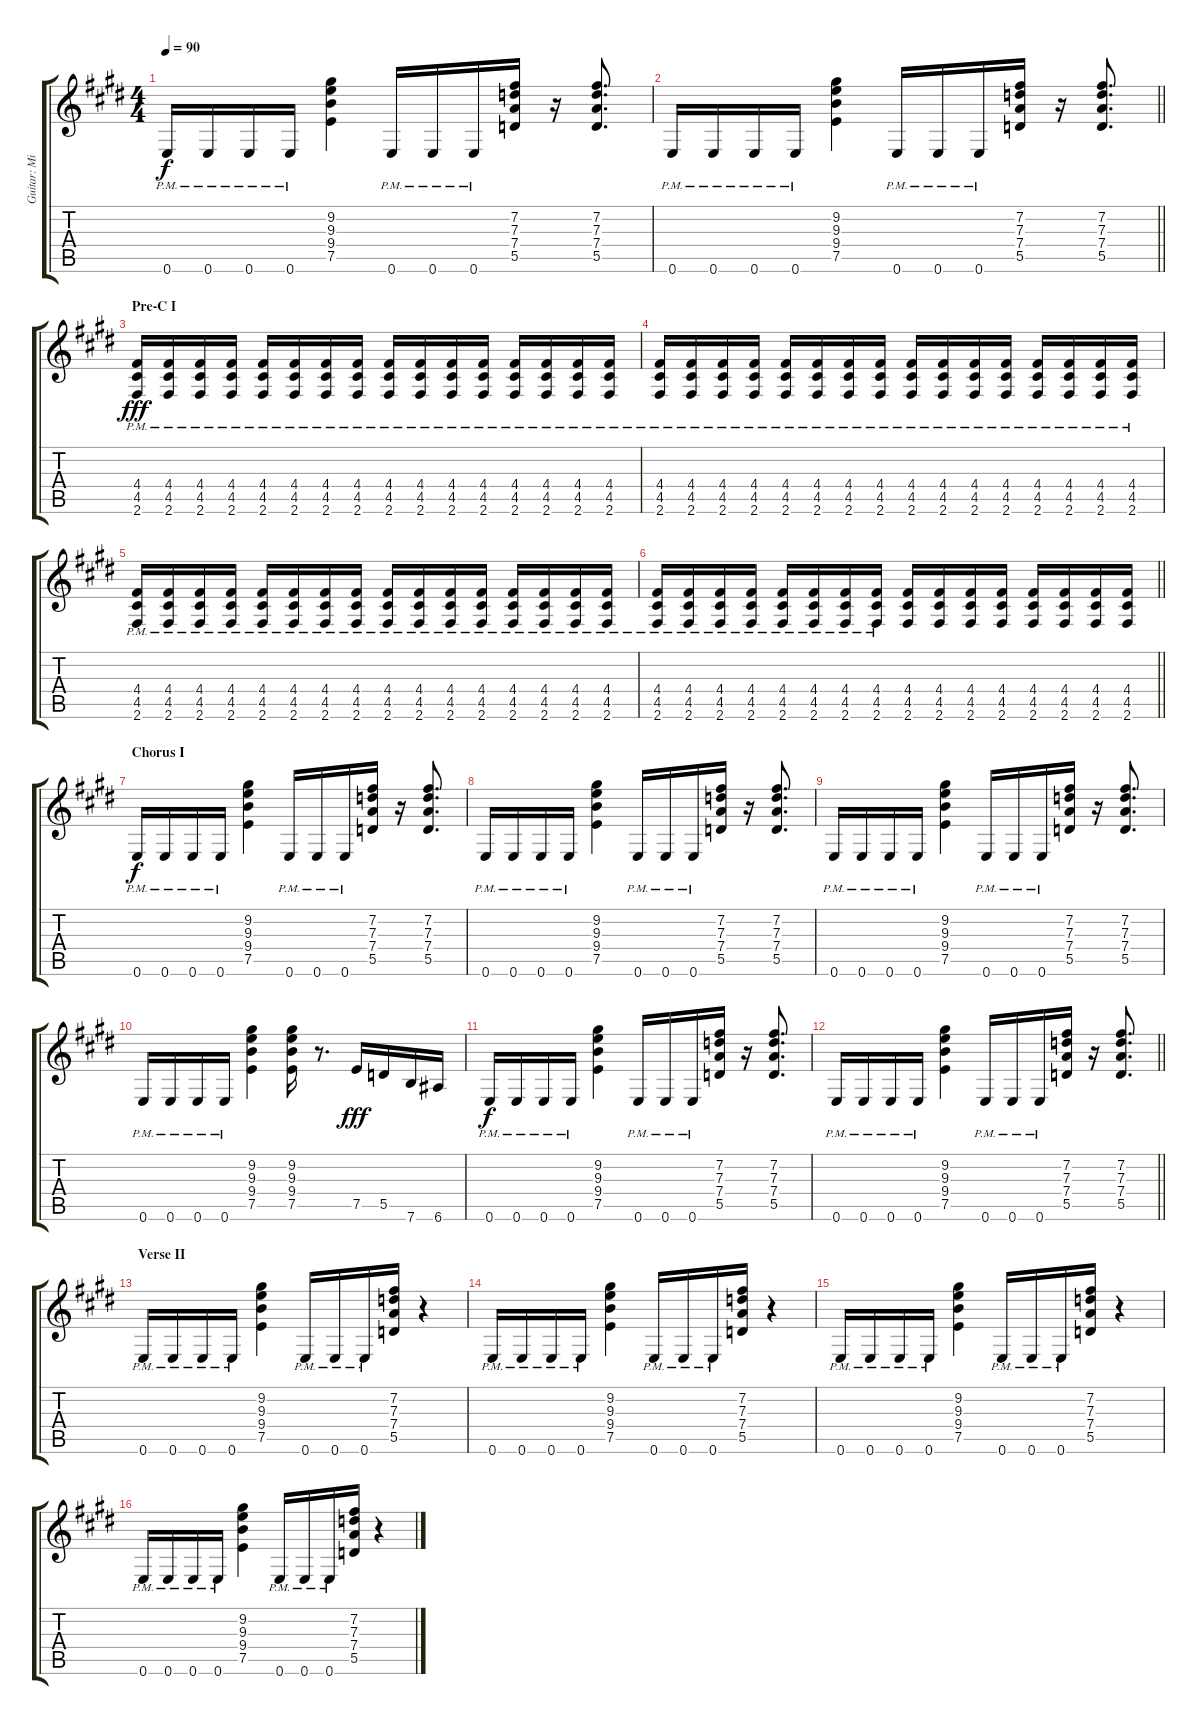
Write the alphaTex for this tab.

\track ("Guitar: Michael" "Guitar: Mi") {instrument distortionguitar}
\staff {score tabs}
\tuning (E4 B3 G3 D3 A2 E2) {hide}
\ts (4 4)
\tempo 90
\clef g2
\ks e
0.6{pm}.16{dy f} 0.6{pm}.16 0.6{pm}.16 0.6{pm}.16 (9.2 9.3 9.4 7.5).4 0.6{pm}.16 0.6{pm}.16 0.6{pm}.16 (7.2 7.3 7.4 5.5).16 r.16 (7.2 7.3 7.4 5.5).8{d} |
\barLineRight lightlight
0.6{pm}.16 0.6{pm}.16 0.6{pm}.16 0.6{pm}.16 (9.2 9.3 9.4 7.5).4 0.6{pm}.16 0.6{pm}.16 0.6{pm}.16 (7.2 7.3 7.4 5.5).16 r.16 (7.2 7.3 7.4 5.5).8{d} |
\section ("" "Pre-C I")
(4.4{pm} 4.5{pm} 2.6{pm}).16{dy fff} (4.4{pm} 4.5{pm} 2.6{pm}).16 (4.4{pm} 4.5{pm} 2.6{pm}).16 (4.4{pm} 4.5{pm} 2.6{pm}).16 (4.4{pm} 4.5{pm} 2.6{pm}).16 (4.4{pm} 4.5{pm} 2.6{pm}).16 (4.4{pm} 4.5{pm} 2.6{pm}).16 (4.4{pm} 4.5{pm} 2.6{pm}).16 (4.4{pm} 4.5{pm} 2.6{pm}).16 (4.4{pm} 4.5{pm} 2.6{pm}).16 (4.4{pm} 4.5{pm} 2.6{pm}).16 (4.4{pm} 4.5{pm} 2.6{pm}).16 (4.4{pm} 4.5{pm} 2.6{pm}).16 (4.4{pm} 4.5{pm} 2.6{pm}).16 (4.4{pm} 4.5{pm} 2.6{pm}).16 (4.4{pm} 4.5{pm} 2.6{pm}).16 |
(4.4{pm} 4.5{pm} 2.6{pm}).16 (4.4{pm} 4.5{pm} 2.6{pm}).16 (4.4{pm} 4.5{pm} 2.6{pm}).16 (4.4{pm} 4.5{pm} 2.6{pm}).16 (4.4{pm} 4.5{pm} 2.6{pm}).16 (4.4{pm} 4.5{pm} 2.6{pm}).16 (4.4{pm} 4.5{pm} 2.6{pm}).16 (4.4{pm} 4.5{pm} 2.6{pm}).16 (4.4{pm} 4.5{pm} 2.6{pm}).16 (4.4{pm} 4.5{pm} 2.6{pm}).16 (4.4{pm} 4.5{pm} 2.6{pm}).16 (4.4{pm} 4.5{pm} 2.6{pm}).16 (4.4{pm} 4.5{pm} 2.6{pm}).16 (4.4{pm} 4.5{pm} 2.6{pm}).16 (4.4{pm} 4.5{pm} 2.6{pm}).16 (4.4{pm} 4.5{pm} 2.6{pm}).16 |
(4.4{pm} 4.5{pm} 2.6{pm}).16 (4.4{pm} 4.5{pm} 2.6{pm}).16 (4.4{pm} 4.5{pm} 2.6{pm}).16 (4.4{pm} 4.5{pm} 2.6{pm}).16 (4.4{pm} 4.5{pm} 2.6{pm}).16 (4.4{pm} 4.5{pm} 2.6{pm}).16 (4.4{pm} 4.5{pm} 2.6{pm}).16 (4.4{pm} 4.5{pm} 2.6{pm}).16 (4.4{pm} 4.5{pm} 2.6{pm}).16 (4.4{pm} 4.5{pm} 2.6{pm}).16 (4.4{pm} 4.5{pm} 2.6{pm}).16 (4.4{pm} 4.5{pm} 2.6{pm}).16 (4.4{pm} 4.5{pm} 2.6{pm}).16 (4.4{pm} 4.5{pm} 2.6{pm}).16 (4.4{pm} 4.5{pm} 2.6{pm}).16 (4.4{pm} 4.5{pm} 2.6{pm}).16 |
\barLineRight lightlight
(4.4{pm} 4.5{pm} 2.6{pm}).16 (4.4{pm} 4.5{pm} 2.6{pm}).16 (4.4{pm} 4.5{pm} 2.6{pm}).16 (4.4{pm} 4.5{pm} 2.6{pm}).16 (4.4{pm} 4.5{pm} 2.6{pm}).16 (4.4{pm} 4.5{pm} 2.6{pm}).16 (4.4{pm} 4.5{pm} 2.6{pm}).16 (4.4{pm} 4.5{pm} 2.6{pm}).16 (4.4 4.5 2.6).16 (4.4 4.5 2.6).16 (4.4 4.5 2.6).16 (4.4 4.5 2.6).16 (4.4 4.5 2.6).16 (4.4 4.5 2.6).16 (4.4 4.5 2.6).16 (4.4 4.5 2.6).16 |
\section ("" "Chorus I")
0.6{pm}.16{dy f} 0.6{pm}.16 0.6{pm}.16 0.6{pm}.16 (9.2 9.3 9.4 7.5).4 0.6{pm}.16 0.6{pm}.16 0.6{pm}.16 (7.2 7.3 7.4 5.5).16 r.16 (7.2 7.3 7.4 5.5).8{d} |
0.6{pm}.16 0.6{pm}.16 0.6{pm}.16 0.6{pm}.16 (9.2 9.3 9.4 7.5).4 0.6{pm}.16 0.6{pm}.16 0.6{pm}.16 (7.2 7.3 7.4 5.5).16 r.16 (7.2 7.3 7.4 5.5).8{d} |
0.6{pm}.16 0.6{pm}.16 0.6{pm}.16 0.6{pm}.16 (9.2 9.3 9.4 7.5).4 0.6{pm}.16 0.6{pm}.16 0.6{pm}.16 (7.2 7.3 7.4 5.5).16 r.16 (7.2 7.3 7.4 5.5).8{d} |
0.6{pm}.16 0.6{pm}.16 0.6{pm}.16 0.6{pm}.16 (9.2 9.3 9.4 7.5).4 (9.2 9.3 9.4 7.5).16 r.8{d} 7.5.16{dy fff} 5.5.16 7.6.16 6.6.16 |
0.6{pm}.16{dy f} 0.6{pm}.16 0.6{pm}.16 0.6{pm}.16 (9.2 9.3 9.4 7.5).4 0.6{pm}.16 0.6{pm}.16 0.6{pm}.16 (7.2 7.3 7.4 5.5).16 r.16 (7.2 7.3 7.4 5.5).8{d} |
\barLineRight lightlight
0.6{pm}.16 0.6{pm}.16 0.6{pm}.16 0.6{pm}.16 (9.2 9.3 9.4 7.5).4 0.6{pm}.16 0.6{pm}.16 0.6{pm}.16 (7.2 7.3 7.4 5.5).16 r.16 (7.2 7.3 7.4 5.5).8{d} |
\section ("" "Verse II")
0.6{pm}.16 0.6{pm}.16 0.6{pm}.16 0.6{pm}.16 (9.2 9.3 9.4 7.5).4 0.6{pm}.16 0.6{pm}.16 0.6{pm}.16 (7.2 7.3 7.4 5.5).16 r.4 |
0.6{pm}.16 0.6{pm}.16 0.6{pm}.16 0.6{pm}.16 (9.2 9.3 9.4 7.5).4 0.6{pm}.16 0.6{pm}.16 0.6{pm}.16 (7.2 7.3 7.4 5.5).16 r.4 |
0.6{pm}.16 0.6{pm}.16 0.6{pm}.16 0.6{pm}.16 (9.2 9.3 9.4 7.5).4 0.6{pm}.16 0.6{pm}.16 0.6{pm}.16 (7.2 7.3 7.4 5.5).16 r.4 |
0.6{pm}.16 0.6{pm}.16 0.6{pm}.16 0.6{pm}.16 (9.2 9.3 9.4 7.5).4 0.6{pm}.16 0.6{pm}.16 0.6{pm}.16 (7.2 7.3 7.4 5.5).16 r.4
